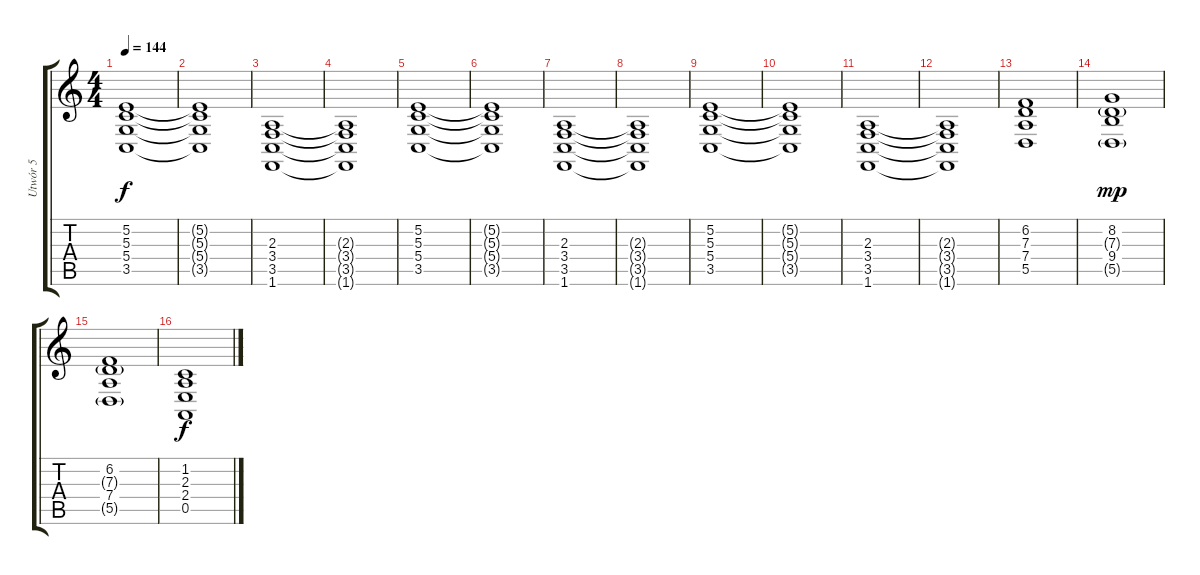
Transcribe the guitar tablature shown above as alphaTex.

\track ("Utwór 5" "Utwór 5") {instrument pad2warm}
\staff {score tabs}
\tuning (E4 B3 G3 D3 A2 E2) {hide}
\ts (4 4)
\tempo 144
\clef g2
\ks c
(5.2 5.3 5.4 3.5).1{dy f instrument pad2warm} |
(5.2{t} 5.3{t} 5.4{t} 3.5{t}).1 |
(2.3 3.4 3.5 1.6).1 |
(2.3{t} 3.4{t} 3.5{t} 1.6{t}).1 |
(5.2 5.3 5.4 3.5).1 |
(5.2{t} 5.3{t} 5.4{t} 3.5{t}).1 |
(2.3 3.4 3.5 1.6).1 |
(2.3{t} 3.4{t} 3.5{t} 1.6{t}).1 |
(5.2 5.3 5.4 3.5).1 |
(5.2{t} 5.3{t} 5.4{t} 3.5{t}).1 |
(2.3 3.4 3.5 1.6).1 |
(2.3{t} 3.4{t} 3.5{t} 1.6{t}).1 |
(6.2 7.3 7.4 5.5).1 |
(8.2 7.3{g} 9.4 5.5{g}).1{dy mp} |
(6.2 7.3{g} 7.4 5.5{g}).1 |
(1.2 2.3 2.4 0.5).1{dy f}
